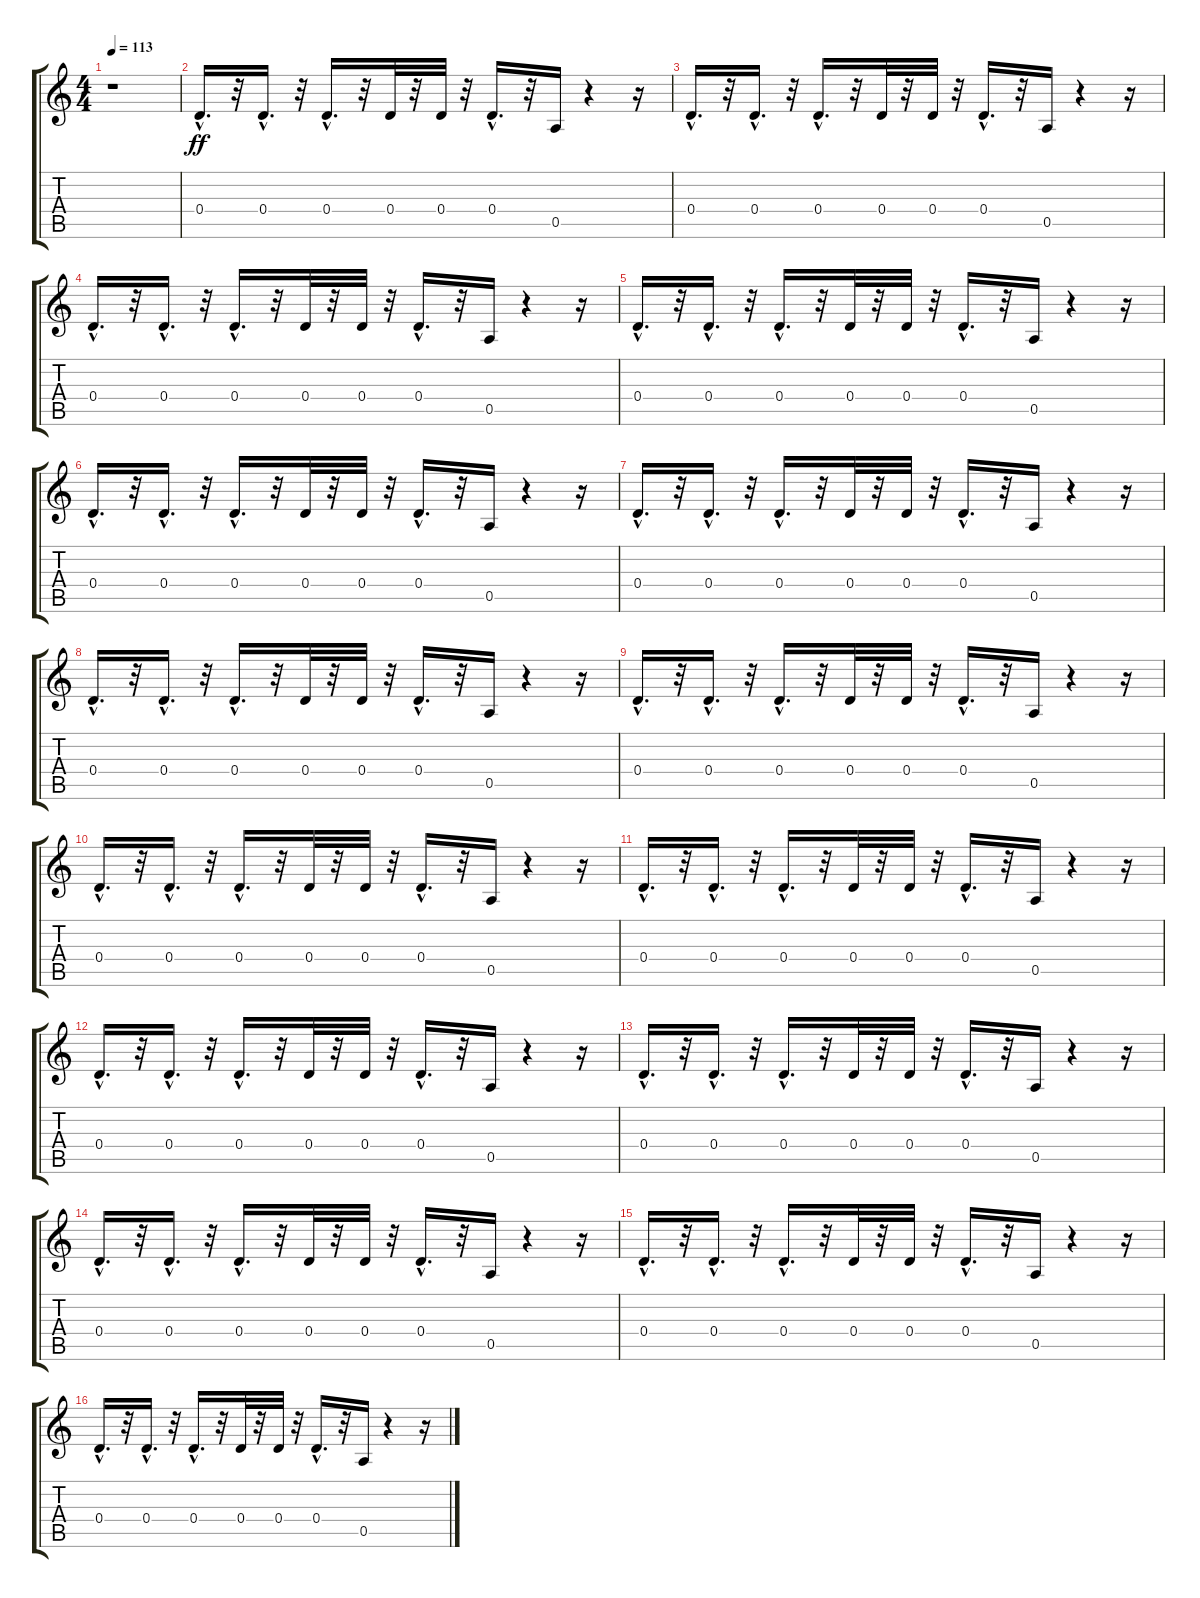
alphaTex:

\track "" {instrument electricbassfinger}
\staff {score tabs}
\tuning (E4 B3 G3 D3 A2 E2) {hide}
\ts (4 4)
\tempo 113
\clef g2
\ks c
r.1{dy ff instrument electricbassfinger} |
0.4{hac}.16{d} r.32 0.4{hac}.16{d} r.32 0.4{hac}.16{d} r.32 0.4.32 r.32 0.4.32 r.32 0.4{hac}.16{d} r.32 0.5.16 r.4 r.16 |
0.4{hac}.16{d} r.32 0.4{hac}.16{d} r.32 0.4{hac}.16{d} r.32 0.4.32 r.32 0.4.32 r.32 0.4{hac}.16{d} r.32 0.5.16 r.4 r.16 |
0.4{hac}.16{d} r.32 0.4{hac}.16{d} r.32 0.4{hac}.16{d} r.32 0.4.32 r.32 0.4.32 r.32 0.4{hac}.16{d} r.32 0.5.16 r.4 r.16 |
0.4{hac}.16{d} r.32 0.4{hac}.16{d} r.32 0.4{hac}.16{d} r.32 0.4.32 r.32 0.4.32 r.32 0.4{hac}.16{d} r.32 0.5.16 r.4 r.16 |
0.4{hac}.16{d} r.32 0.4{hac}.16{d} r.32 0.4{hac}.16{d} r.32 0.4.32 r.32 0.4.32 r.32 0.4{hac}.16{d} r.32 0.5.16 r.4 r.16 |
0.4{hac}.16{d} r.32 0.4{hac}.16{d} r.32 0.4{hac}.16{d} r.32 0.4.32 r.32 0.4.32 r.32 0.4{hac}.16{d} r.32 0.5.16 r.4 r.16 |
0.4{hac}.16{d} r.32 0.4{hac}.16{d} r.32 0.4{hac}.16{d} r.32 0.4.32 r.32 0.4.32 r.32 0.4{hac}.16{d} r.32 0.5.16 r.4 r.16 |
0.4{hac}.16{d} r.32 0.4{hac}.16{d} r.32 0.4{hac}.16{d} r.32 0.4.32 r.32 0.4.32 r.32 0.4{hac}.16{d} r.32 0.5.16 r.4 r.16 |
0.4{hac}.16{d} r.32 0.4{hac}.16{d} r.32 0.4{hac}.16{d} r.32 0.4.32 r.32 0.4.32 r.32 0.4{hac}.16{d} r.32 0.5.16 r.4 r.16 |
0.4{hac}.16{d} r.32 0.4{hac}.16{d} r.32 0.4{hac}.16{d} r.32 0.4.32 r.32 0.4.32 r.32 0.4{hac}.16{d} r.32 0.5.16 r.4 r.16 |
0.4{hac}.16{d} r.32 0.4{hac}.16{d} r.32 0.4{hac}.16{d} r.32 0.4.32 r.32 0.4.32 r.32 0.4{hac}.16{d} r.32 0.5.16 r.4 r.16 |
0.4{hac}.16{d} r.32 0.4{hac}.16{d} r.32 0.4{hac}.16{d} r.32 0.4.32 r.32 0.4.32 r.32 0.4{hac}.16{d} r.32 0.5.16 r.4 r.16 |
0.4{hac}.16{d} r.32 0.4{hac}.16{d} r.32 0.4{hac}.16{d} r.32 0.4.32 r.32 0.4.32 r.32 0.4{hac}.16{d} r.32 0.5.16 r.4 r.16 |
0.4{hac}.16{d} r.32 0.4{hac}.16{d} r.32 0.4{hac}.16{d} r.32 0.4.32 r.32 0.4.32 r.32 0.4{hac}.16{d} r.32 0.5.16 r.4 r.16 |
0.4{hac}.16{d} r.32 0.4{hac}.16{d} r.32 0.4{hac}.16{d} r.32 0.4.32 r.32 0.4.32 r.32 0.4{hac}.16{d} r.32 0.5.16 r.4 r.16
